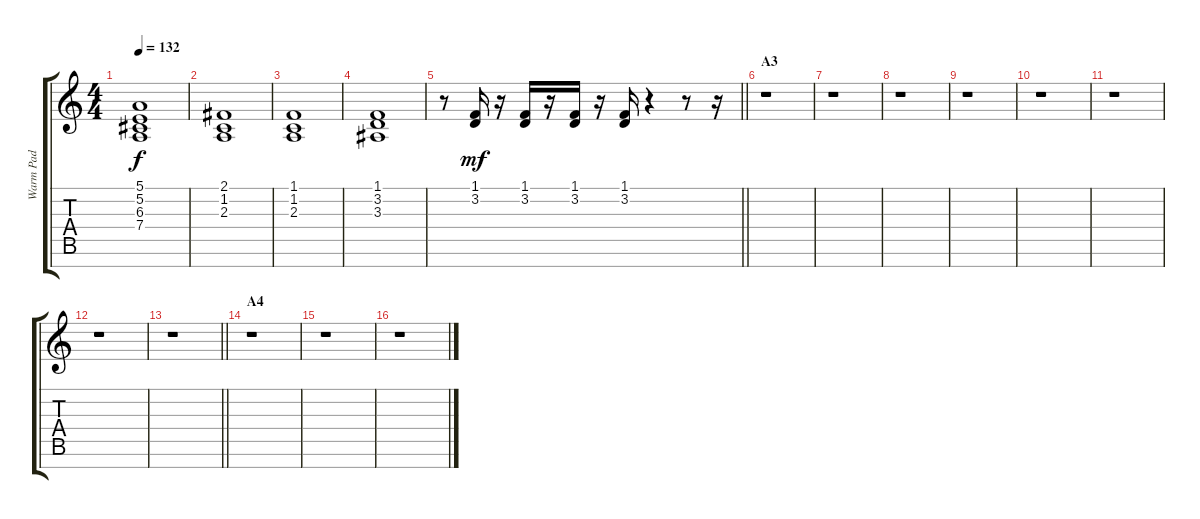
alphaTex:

\track ("Warm Pad" "Warm Pad") {instrument choiraahs}
\staff {score tabs}
\tuning (E4 B3 G3 D3 A2 E2 B1) {hide}
\ts (4 4)
\tempo 132
\clef g2
\ks c
(5.1 5.2 6.3 7.4).1{dy f} |
(2.1 1.2 2.3).1 |
(1.1 1.2 2.3).1 |
(1.1 3.2 3.3).1 |
\barLineRight lightlight
r.8 (1.1 3.2).16{dy mf} r.16 (1.1 3.2).16 r.16 (1.1 3.2).16 r.16 (1.1 3.2).16 r.4 r.8 r.16 |
\section ("" "A3")
r.1 |
r.1 |
r.1 |
r.1 |
r.1 |
r.1 |
r.1 |
\barLineRight lightlight
r.1 |
\section ("" "A4")
r.1 |
r.1 |
r.1
